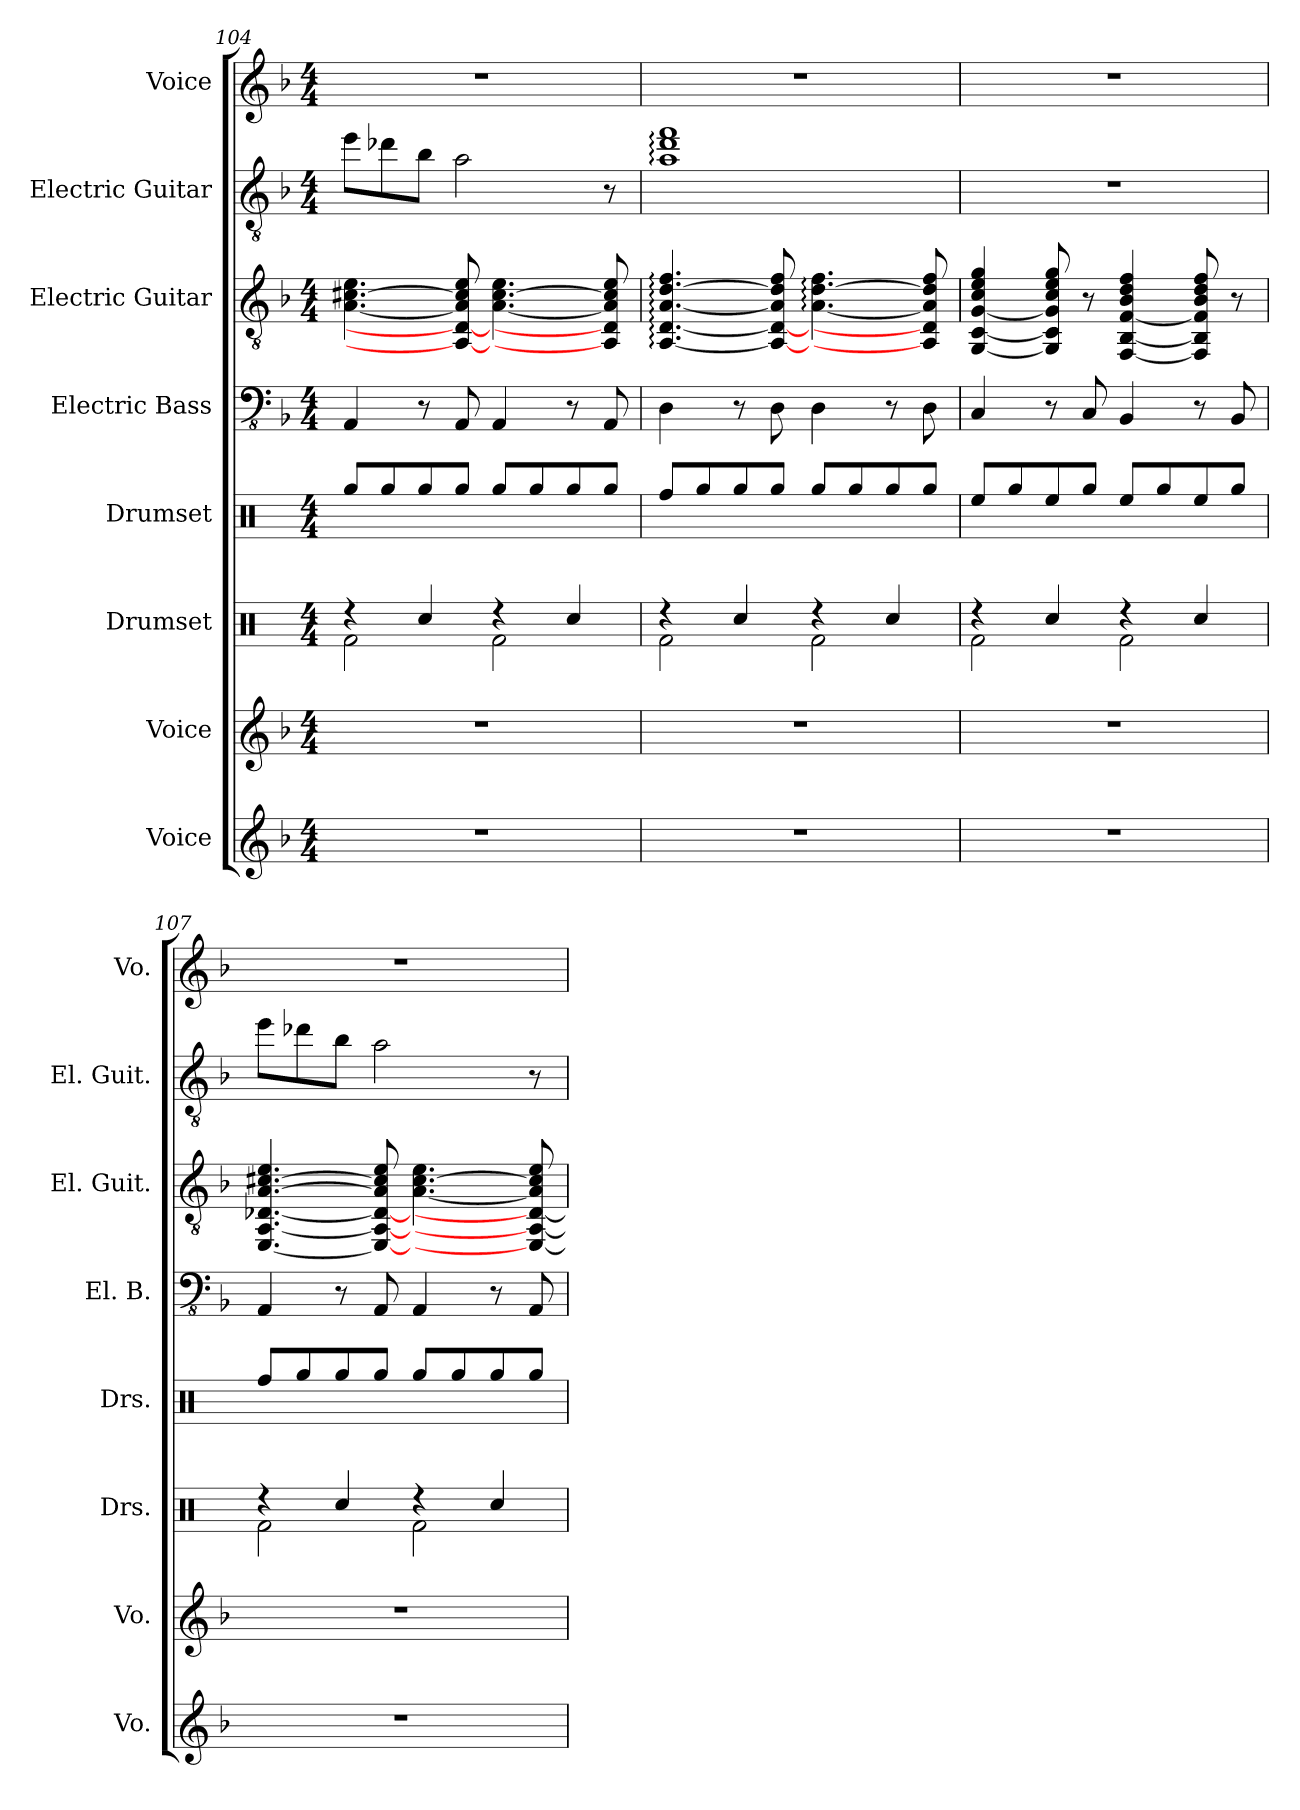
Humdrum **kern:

**kern	**kern	**kern	**kern	**kern	**kern	**kern	**kern
*part8	*part7	*part6	*part5	*part4	*part3	*part2	*part1
*staff8	*staff7	*staff6	*staff5	*staff4	*staff3	*staff2	*staff1
*I"Voice	*I"Voice	*I"Drumset	*I"Drumset	*I"Electric Bass	*I"Electric Guitar	*I"Electric Guitar	*I"Voice
*I'Vo.	*I'Vo.	*I'Drs.	*I'Drs.	*I'El. B.	*I'El. Guit.	*I'El. Guit.	*I'Vo.
*clefG2	*clefG2	*clefX	*clefX	*clefFv4	*clefGv2	*clefGv2	*clefG2
*k[b-]	*k[b-]	*k[]	*k[]	*k[b-]	*k[b-]	*k[b-]	*k[b-]
*M4/4	*M4/4	*M4/4	*M4/4	*M4/4	*M4/4	*M4/4	*M4/4
=104	=104	=104	=104	=104	=104	=104	=104
*	*	*^	*	*	*	*	*
1r	1r	4r	2Rf\	8Rgg/L	4AAA/	[4.A\ [4.c#X\ 4.e\	8ee\L	1r
.	.	.	.	8Rgg/	.	.	8dd-X\	.
.	.	4Rcc/	.	8Rgg/	8r	.	8b-\J	.
.	.	.	.	8Rgg/J	8AAA/	8AA/_ 8D-/_ 8A/] 8c#/] 8e/	2a\	.
.	.	4r	2Rf\	8Rgg/L	4AAA/	[4.A\ [4.c#\ 4.e\	.	.
.	.	.	.	8Rgg/	.	.	.	.
.	.	4Rcc/	.	8Rgg/	8r	.	.	.
.	.	.	.	8Rgg/J	8AAA/	8AA/] 8D-/] 8A/] 8c#/] 8e/	8r	.
!!LO:PB:g=z
=105	=105	=105	=105	=105	=105	=105	=105	=105
1r	1r	4r	2Rf\	8Rff/L	4DD\	[4.AA/: [4.D/: [4.A/: [4.d/: 4.f/:	1a: 1dd: 1ff:	1r
.	.	.	.	8Rgg/	.	.	.	.
.	.	4Rcc/	.	8Rgg/	8r	.	.	.
.	.	.	.	8Rgg/J	8DD\	8AA/_ 8D/_ 8A/] 8d/] 8f/	.	.
.	.	4r	2Rf\	8Rgg/L	4DD\	[4.A\: [4.d\: 4.f\:	.	.
.	.	.	.	8Rgg/	.	.	.	.
.	.	4Rcc/	.	8Rgg/	8r	.	.	.
.	.	.	.	8Rgg/J	8DD\	8AA/] 8D/] 8A/] 8d/] 8f/	.	.
=106	=106	=106	=106	=106	=106	=106	=106	=106
1r	1r	4r	2Rf\	8Ree/L	4CC/	[4GG/ [4C/ [4G/ 4c/ 4e/ 4g/	1r	1r
.	.	.	.	8Rgg/	.	.	.	.
.	.	4Rcc/	.	8Ree/	8r	8GG/] 8C/] 8G/] 8c/ 8e/ 8g/	.	.
.	.	.	.	8Rgg/J	8CC/	8r	.	.
.	.	4r	2Rf\	8Ree/L	4BBB-/	[4FF/ [4BB-/ [4F/ 4B-/ 4d/ 4f/	.	.
.	.	.	.	8Rgg/	.	.	.	.
.	.	4Rcc/	.	8Ree/	8r	8FF/] 8BB-/] 8F/] 8B-/ 8d/ 8f/	.	.
.	.	.	.	8Rgg/J	8BBB-/	8r	.	.
=107	=107	=107	=107	=107	=107	=107	=107	=107
1r	1r	4r	2Rf\	8Rff/L	4AAA/	[4.EE/ [4.AA/ [4.D-X/ [4.A/ [4.c#X/ 4.e/	8ee\L	1r
.	.	.	.	8Rgg/	.	.	8dd-X\	.
.	.	4Rcc/	.	8Rgg/	8r	.	8b-\J	.
.	.	.	.	8Rgg/J	8AAA/	8EE/_ 8AA/_ 8D-/_ 8A/] 8c#/] 8e/	2a\	.
.	.	4r	2Rf\	8Rgg/L	4AAA/	[4.A\ [4.c#\ 4.e\	.	.
.	.	.	.	8Rgg/	.	.	.	.
.	.	4Rcc/	.	8Rgg/	8r	.	.	.
.	.	.	.	8Rgg/J	8AAA/	8EE/_ 8AA/_ 8D-/_ 8A/] 8c#/] 8e/	8r	.
*	*	*v	*v	*	*	*	*	*
=	=	=	=	=	=	=	=
*-	*-	*-	*-	*-	*-	*-	*-
